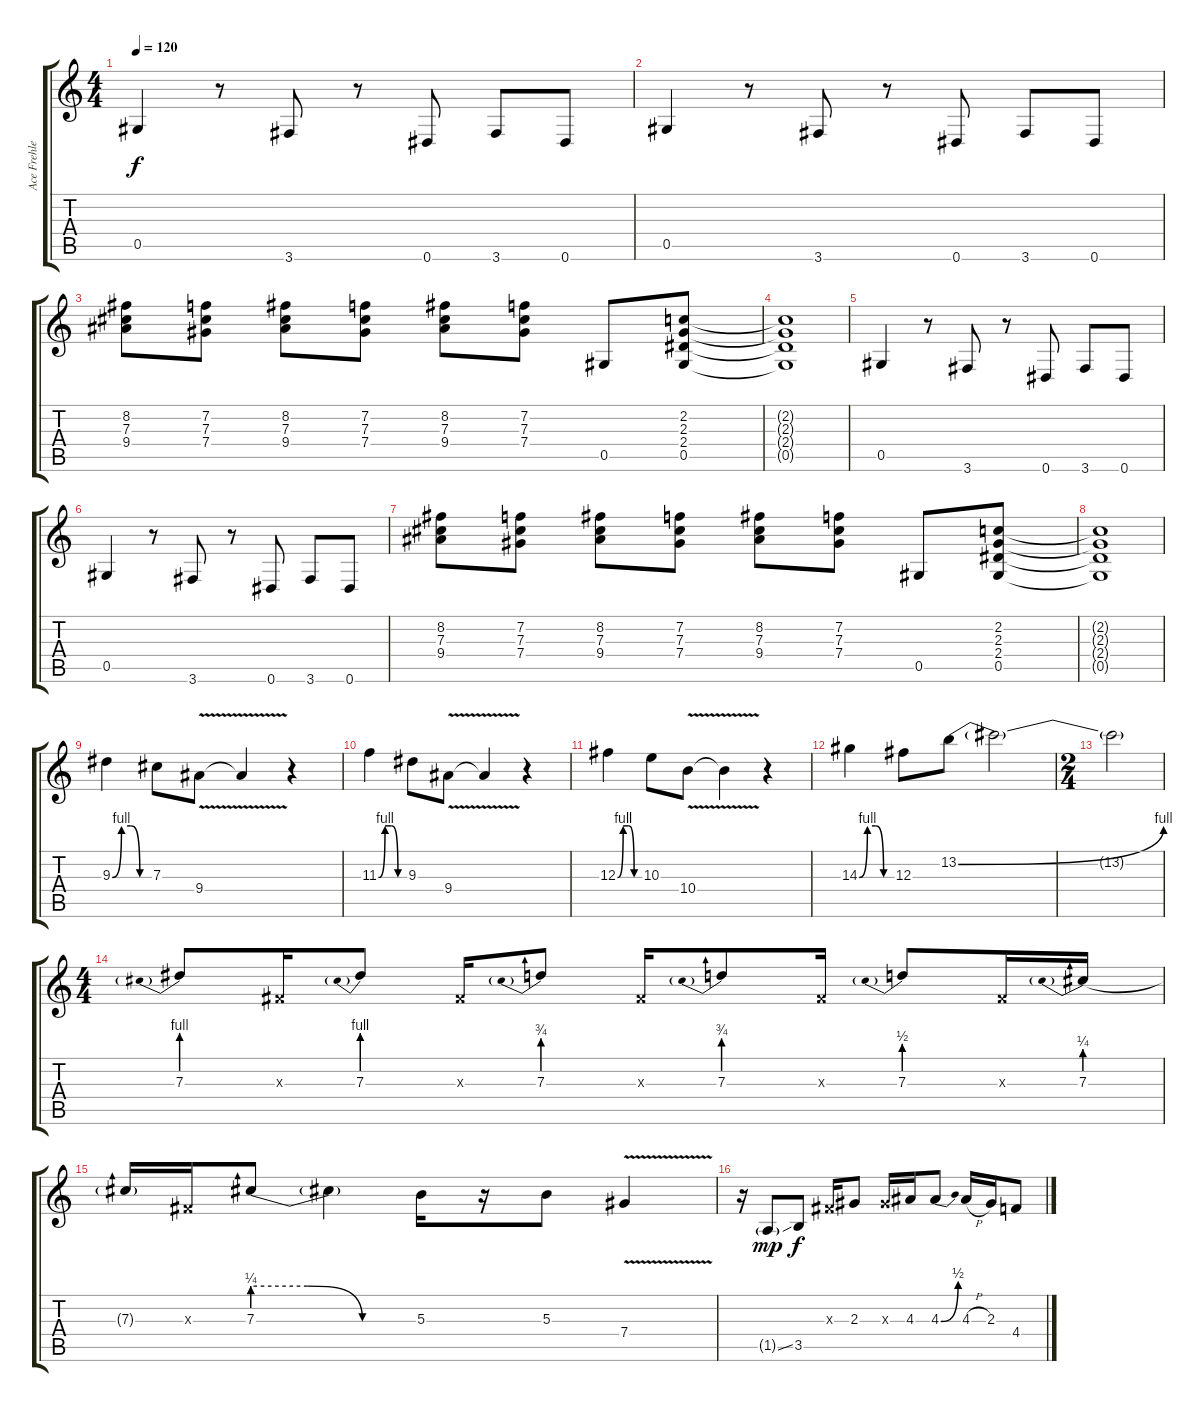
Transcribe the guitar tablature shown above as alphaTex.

\track ("Ace Frehley" "Ace Frehle") {instrument distortionguitar}
\staff {score tabs}
\tuning (Eb4 Bb3 Gb3 Db3 Ab2 Eb2) {hide}
\ts (4 4)
\tempo 120
\clef g2
\ks c
0.5.4{dy f} r.8 3.6.8 r.8 0.6.8 3.6.8 0.6.8 |
0.5.4 r.8 3.6.8 r.8 0.6.8 3.6.8 0.6.8 |
(8.2 7.3 9.4).8 (7.2 7.3 7.4).8 (8.2 7.3 9.4).8 (7.2 7.3 7.4).8 (8.2 7.3 9.4).8 (7.2 7.3 7.4).8 0.5.8 (2.2 2.3 2.4 0.5).8 |
(2.2{t} 2.3{t} 2.4{t} 0.5{t}).1 |
0.5.4 r.8 3.6.8 r.8 0.6.8 3.6.8 0.6.8 |
0.5.4 r.8 3.6.8 r.8 0.6.8 3.6.8 0.6.8 |
(8.2 7.3 9.4).8 (7.2 7.3 7.4).8 (8.2 7.3 9.4).8 (7.2 7.3 7.4).8 (8.2 7.3 9.4).8 (7.2 7.3 7.4).8 0.5.8 (2.2 2.3 2.4 0.5).8 |
(2.2{t} 2.3{t} 2.4{t} 0.5{t}).1 |
9.3{be (custom 0 0 15 4 30 4 45 0 60 0)}.4 7.3.8 9.4{v}.8 9.4{t}.4 r.4 |
11.3{be (custom 0 0 15 4 30 4 45 0 60 0)}.4 9.3.8 9.4{v}.8 9.4{t}.4 r.4 |
12.3{be (custom 0 0 15 4 30 4 45 0 60 0)}.4 10.3.8 10.4{v}.8 10.4{t}.4 r.4 |
14.3{be (custom 0 0 15 4 30 4 45 0 60 0)}.4 12.3.8 13.2{be (bend 0 0 60 4)}.8 13.2{t}.2 |
\ts (2 4)
13.2{t}.2 |
\ts (4 4)
7.3{be (prebend 0 4 60 4)}.8 0.3{x}.16 7.3{be (prebend 0 4 60 4)}.8 0.3{x}.16 7.3{be (prebend 0 3 60 3)}.8 0.3{x}.16 7.3{be (prebend 0 3 60 3)}.8 0.3{x}.16 7.3{be (prebend 0 2 60 2)}.8 0.3{x}.16 7.3{be (prebend 0 1 60 1)}.16 |
7.3{t}.16 0.3{x}.16 7.3{be (custom 0 1 20 1 40 0 60 0)}.8 7.3{t}.4 5.3.16 r.16 5.3.8 7.4{v}.4 |
r.16 1.5{ss g}.8{dy mp} 3.5.8{dy f} 0.3{x}.16 2.3.8 2.3{x}.16 4.3.16 4.3{be (bend 0 0 60 2)}.8 4.3{h}.16 2.3.16 4.4.8
